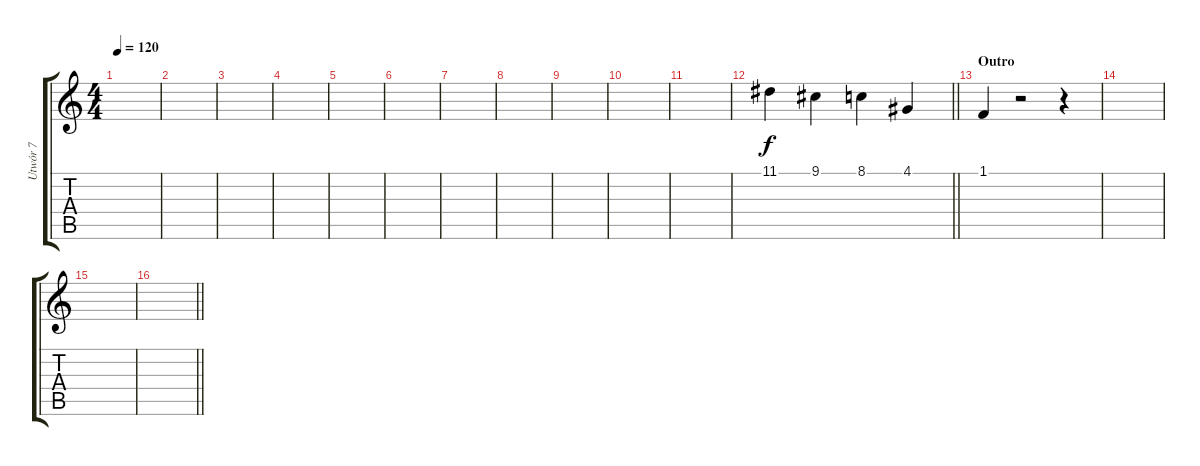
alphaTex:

\track ("Utwór 7" "Utwór 7") {instrument orchestrahit}
\staff {score tabs}
\tuning (E4 B3 G3 D3 A2 E2) {hide}
\ts (4 4)
\tempo 120
\clef g2
\ks c
|
|
|
|
|
|
|
|
|
|
|
\barLineRight lightlight
11.1.4 9.1.4 8.1.4 4.1.4 |
\section ("" "Outro")
1.1.4 r.2 r.4 |
|
|
\barLineRight lightlight
